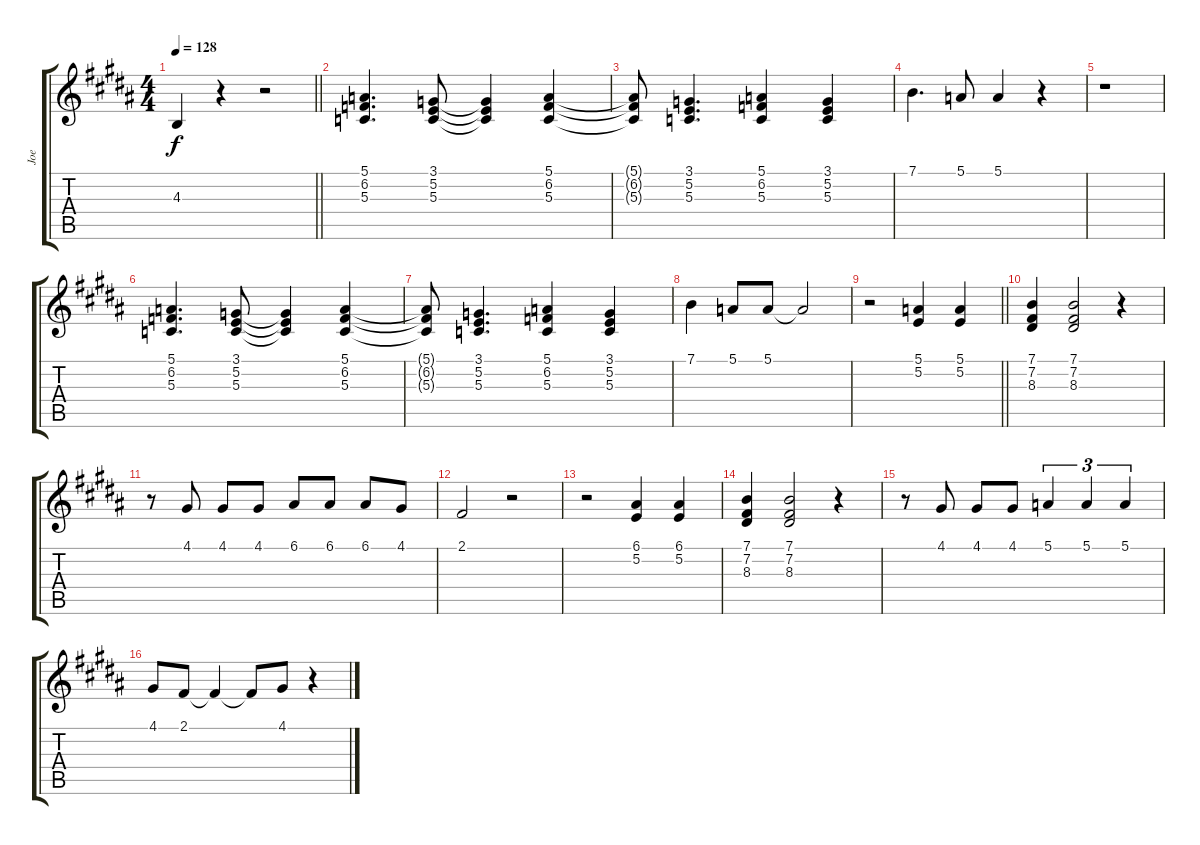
\track ("Joe" "Joe") {instrument lead1square}
\staff {score tabs}
\tuning (E4 B3 G3 D3 A2 E2) {hide}
\ts (4 4)
\tempo 128
\clef g2
\barLineRight lightlight
\ks b
4.3{t}.4{dy f} r.4 r.2 |
(5.1 6.2 5.3).4{d} (3.1 5.2 5.3).8 (3.1{t} 5.2{t} 5.3{t}).4 (5.1 6.2 5.3).4 |
(5.1{t} 6.2{t} 5.3{t}).8 (3.1 5.2 5.3).4{d} (5.1 6.2 5.3).4 (3.1 5.2 5.3).4 |
7.1.4{d} 5.1.8 5.1.4 r.4 |
r.1 |
(5.1 6.2 5.3).4{d} (3.1 5.2 5.3).8 (3.1{t} 5.2{t} 5.3{t}).4 (5.1 6.2 5.3).4 |
(5.1{t} 6.2{t} 5.3{t}).8 (3.1 5.2 5.3).4{d} (5.1 6.2 5.3).4 (3.1 5.2 5.3).4 |
7.1.4 5.1.8 5.1.8 5.1{t}.2 |
\barLineRight lightlight
r.2 (5.1 5.2).4 (5.1 5.2).4 |
(7.1 7.2 8.3).4 (7.1 7.2 8.3).2 r.4 |
r.8 4.1.8 4.1.8 4.1.8 6.1.8 6.1.8 6.1.8 4.1.8 |
2.1.2 r.2 |
r.2 (6.1 5.2).4 (6.1 5.2).4 |
(7.1 7.2 8.3).4 (7.1 7.2 8.3).2 r.4 |
r.8 4.1.8 4.1.8 4.1.8 5.1.4{tu (3 2)} 5.1.4{tu (3 2)} 5.1.4{tu (3 2)} |
4.1.8 2.1.8 2.1{t}.4 2.1{t}.8 4.1.8 r.4
